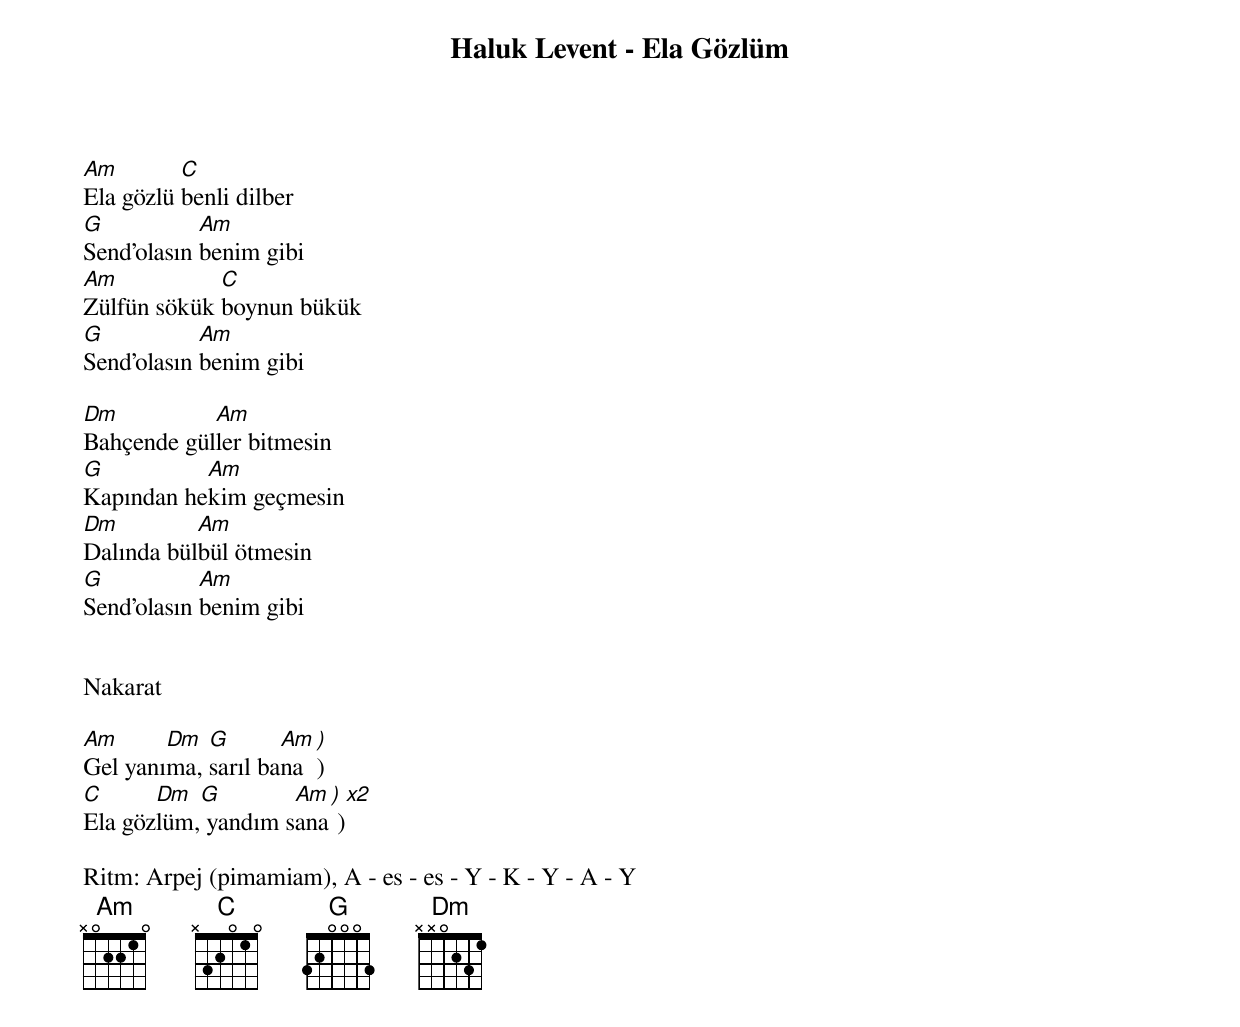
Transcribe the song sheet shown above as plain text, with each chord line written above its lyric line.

Haluk Levent - Ela Gözlüm

Am        C
Ela gözlü benli dilber
G           Am
Send'olasın benim gibi
Am           C
Zülfün sökük boynun bükük
G           Am
Send'olasın benim gibi

Dm          Am
Bahçende güller bitmesin
G          Am
Kapından hekim geçmesin
Dm         Am
Dalında bülbül ötmesin
G           Am
Send'olasın benim gibi


Nakarat

Am      Dm  G       Am  )
Gel yanıma, sarıl bana  )
C      Dm  G        Am ) x2
Ela gözlüm, yandım sana )

Ritm: Arpej (pimamiam), A - es - es - Y - K - Y - A - Y
